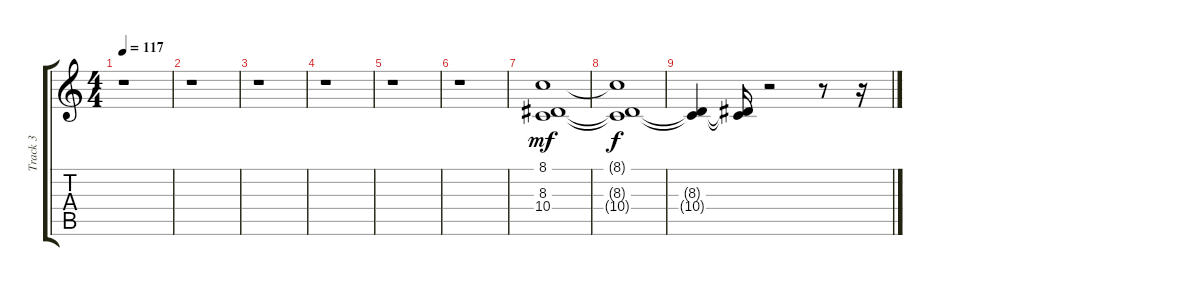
\track ("Track 3" "Track 3") {instrument synthstrings1}
\staff {score tabs}
\tuning (E4 B3 G3 D3 A2 E2) {hide}
\ts (4 4)
\tempo 117
\clef g2
\ks c
r.1{dy f} |
r.1 |
r.1 |
r.1 |
r.1 |
r.1 |
(8.1 8.3 10.4).1{dy mf} |
(8.1{t} 8.3{t} 10.4{t}).1{dy f} |
(8.3{t} 10.4{t}).4 (8.3{t} 10.4{t}).16 r.2 r.8 r.16
